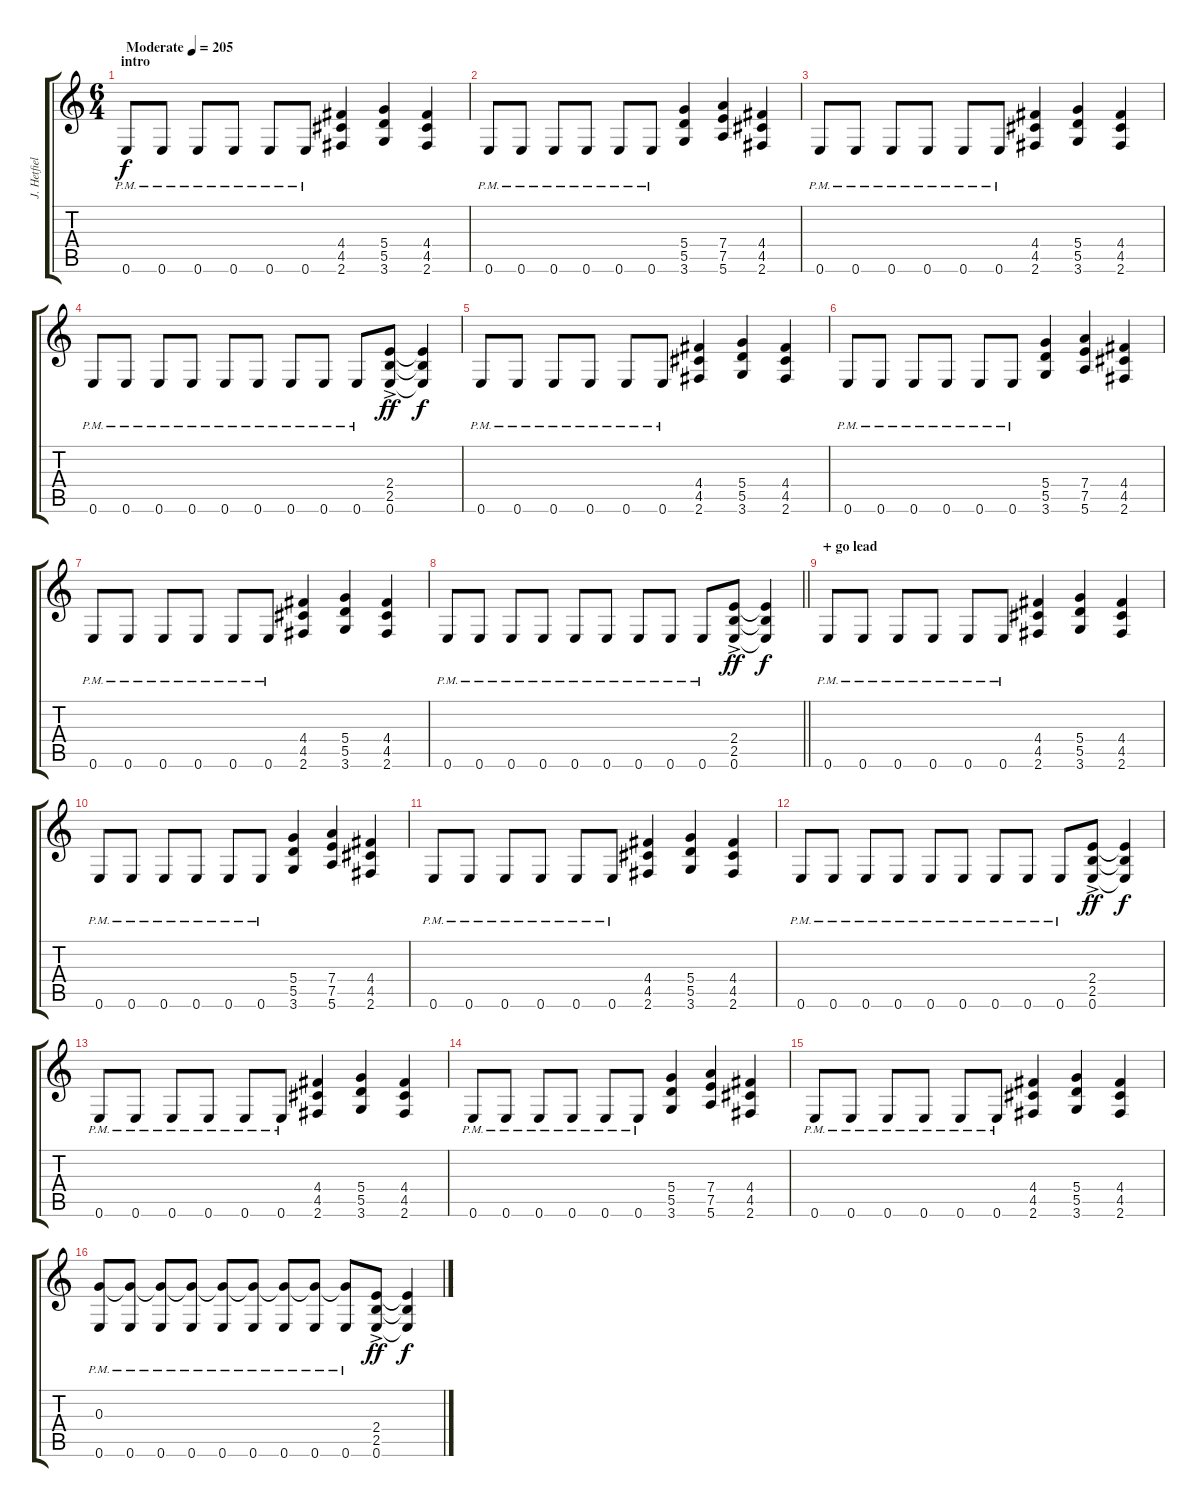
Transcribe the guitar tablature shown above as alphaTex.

\track ("J. Hetfield - Rhythm guitar" "J. Hetfiel") {instrument distortionguitar}
\staff {score tabs}
\tuning (E4 B3 G3 D3 A2 E2) {hide}
\ts (6 4)
\section ("" "intro")
\tempo (205 "Moderate")
\clef g2
\ks c
0.6{pm}.8{dy f instrument distortionguitar} 0.6{pm}.8 0.6{pm}.8 0.6{pm}.8 0.6{pm}.8 0.6{pm}.8 (4.4 4.5 2.6).4 (5.4 5.5 3.6).4 (4.4 4.5 2.6).4 |
0.6{pm}.8 0.6{pm}.8 0.6{pm}.8 0.6{pm}.8 0.6{pm}.8 0.6{pm}.8 (5.4 5.5 3.6).4 (7.4 7.5 5.6).4 (4.4 4.5 2.6).4 |
0.6{pm}.8 0.6{pm}.8 0.6{pm}.8 0.6{pm}.8 0.6{pm}.8 0.6{pm}.8 (4.4 4.5 2.6).4 (5.4 5.5 3.6).4 (4.4 4.5 2.6).4 |
0.6{pm}.8 0.6{pm}.8 0.6{pm}.8 0.6{pm}.8 0.6{pm}.8 0.6{pm}.8 0.6{pm}.8 0.6{pm}.8 0.6{pm}.8 (2.4{ac} 2.5{ac} 0.6).8{dy ff} (2.4{t} 2.5{t} 0.6{t}).4{dy f} |
0.6{pm}.8 0.6{pm}.8 0.6{pm}.8 0.6{pm}.8 0.6{pm}.8 0.6{pm}.8 (4.4 4.5 2.6).4 (5.4 5.5 3.6).4 (4.4 4.5 2.6).4 |
0.6{pm}.8 0.6{pm}.8 0.6{pm}.8 0.6{pm}.8 0.6{pm}.8 0.6{pm}.8 (5.4 5.5 3.6).4 (7.4 7.5 5.6).4 (4.4 4.5 2.6).4 |
0.6{pm}.8 0.6{pm}.8 0.6{pm}.8 0.6{pm}.8 0.6{pm}.8 0.6{pm}.8 (4.4 4.5 2.6).4 (5.4 5.5 3.6).4 (4.4 4.5 2.6).4 |
\barLineRight lightlight
0.6{pm}.8 0.6{pm}.8 0.6{pm}.8 0.6{pm}.8 0.6{pm}.8 0.6{pm}.8 0.6{pm}.8 0.6{pm}.8 0.6{pm}.8 (2.4{ac} 2.5{ac} 0.6).8{dy ff} (2.4{t} 2.5{t} 0.6{t}).4{dy f} |
\section ("" "+ go lead")
0.6{pm}.8 0.6{pm}.8 0.6{pm}.8 0.6{pm}.8 0.6{pm}.8 0.6{pm}.8 (4.4 4.5 2.6).4 (5.4 5.5 3.6).4 (4.4 4.5 2.6).4 |
0.6{pm}.8 0.6{pm}.8 0.6{pm}.8 0.6{pm}.8 0.6{pm}.8 0.6{pm}.8 (5.4 5.5 3.6).4 (7.4 7.5 5.6).4 (4.4 4.5 2.6).4 |
0.6{pm}.8 0.6{pm}.8 0.6{pm}.8 0.6{pm}.8 0.6{pm}.8 0.6{pm}.8 (4.4 4.5 2.6).4 (5.4 5.5 3.6).4 (4.4 4.5 2.6).4 |
0.6{pm}.8 0.6{pm}.8 0.6{pm}.8 0.6{pm}.8 0.6{pm}.8 0.6{pm}.8 0.6{pm}.8 0.6{pm}.8 0.6{pm}.8 (2.4{ac} 2.5{ac} 0.6).8{dy ff} (2.4{t} 2.5{t} 0.6{t}).4{dy f} |
0.6{pm}.8 0.6{pm}.8 0.6{pm}.8 0.6{pm}.8 0.6{pm}.8 0.6{pm}.8 (4.4 4.5 2.6).4 (5.4 5.5 3.6).4 (4.4 4.5 2.6).4 |
0.6{pm}.8 0.6{pm}.8 0.6{pm}.8 0.6{pm}.8 0.6{pm}.8 0.6{pm}.8 (5.4 5.5 3.6).4 (7.4 7.5 5.6).4 (4.4 4.5 2.6).4 |
0.6{pm}.8 0.6{pm}.8 0.6{pm}.8 0.6{pm}.8 0.6{pm}.8 0.6{pm}.8 (4.4 4.5 2.6).4 (5.4 5.5 3.6).4 (4.4 4.5 2.6).4 |
(0.3 0.6{pm}).8 (0.3{t} 0.6{pm}).8 (0.3{t} 0.6{pm}).8 (0.3{t} 0.6{pm}).8 (0.3{t} 0.6{pm}).8 (0.3{t} 0.6{pm}).8 (0.3{t} 0.6{pm}).8 (0.3{t} 0.6{pm}).8 (0.3{t} 0.6{pm}).8 (2.4{ac} 2.5{ac} 0.6).8{dy ff} (2.4{t} 2.5{t} 0.6{t}).4{dy f}
